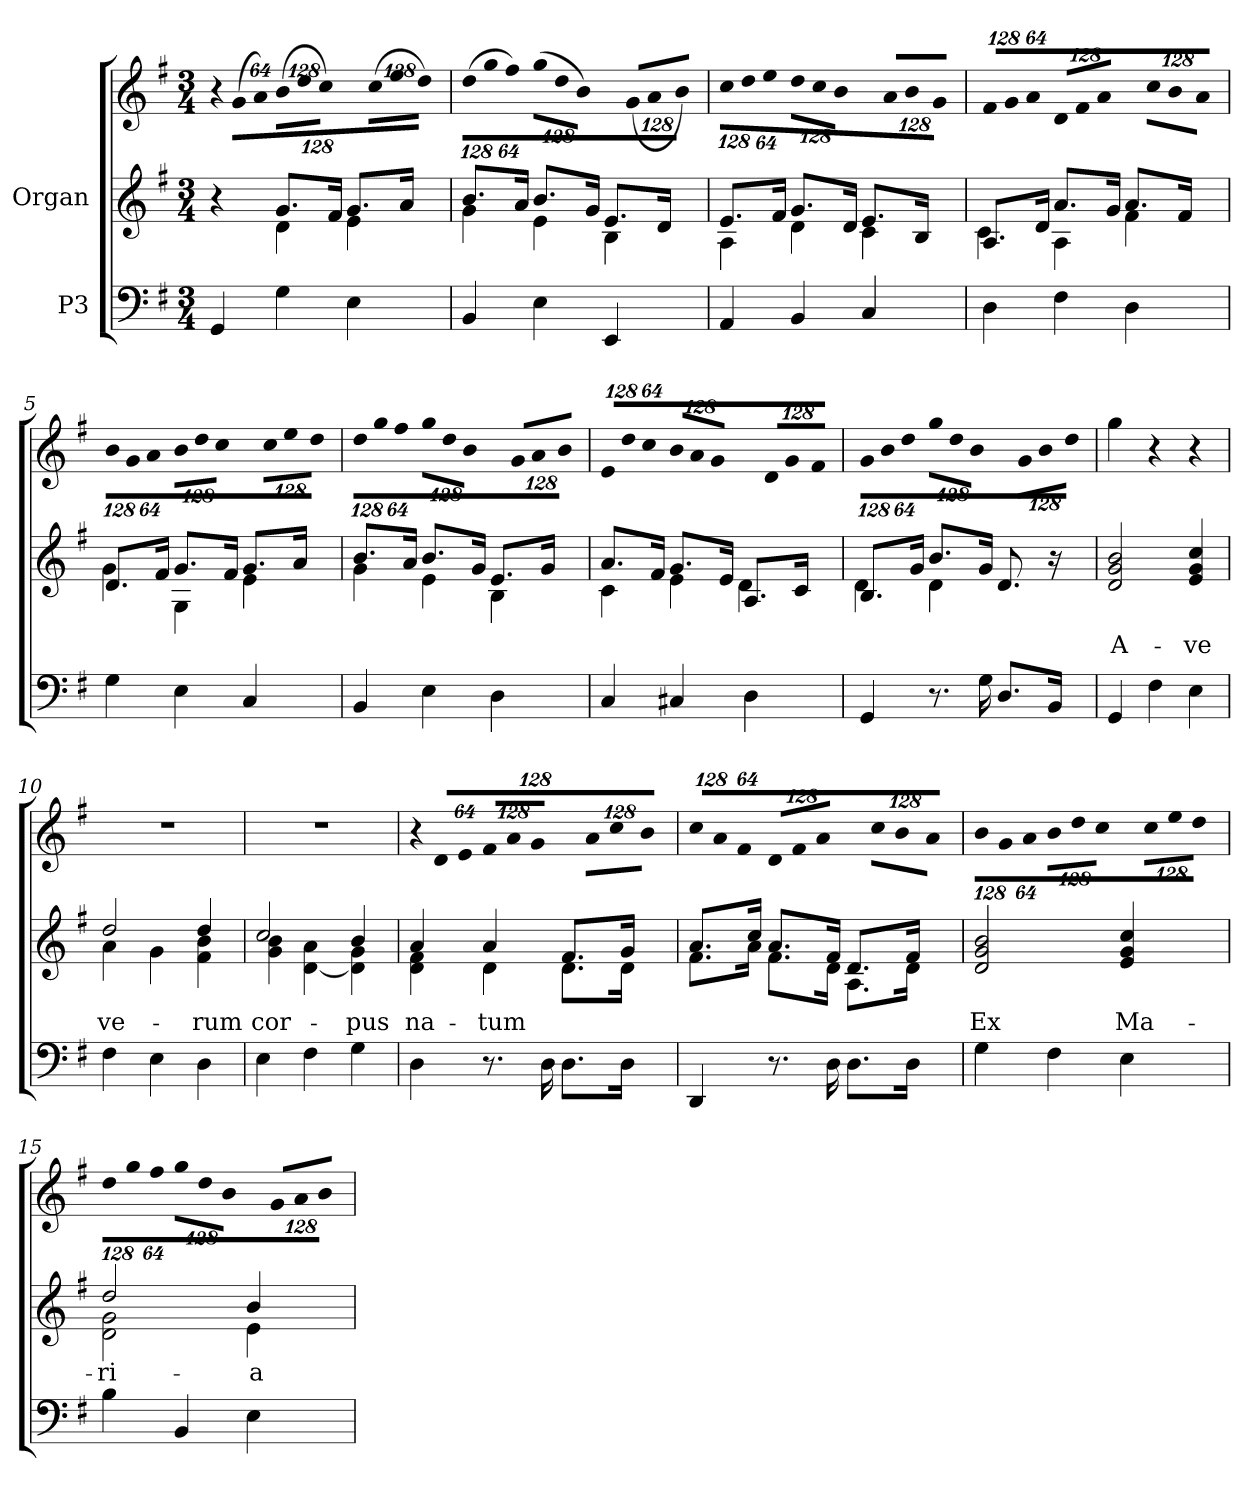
**kern	**kern	**text	**kern
*part2	*part1	*part1	*part1
*staff3	*staff2	*staff2	*staff1
*I"P3	*I"Organ	*	*
!!LO:PB:g=z
*clefF4	*clefG2	*	*clefG2
*k[f#]	*k[f#]	*	*k[f#]
*G:	*G:	*	*G:
*M3/4	*M3/4	*	*M3/4
=1	=1	=1	=1
*	*^	*	*
*	*	*	*	*Xbrackettup
!	!	!	!	!LO:N:vis=8
4GGi/	4r	4ryy	.	1024%85r
!	!	!	!	!LO:N:vis=8
.	.	.	.	(1024%85gi/L
!	!	!	!	!LO:N:vis=8
.	.	.	.	512%43ai/J)
!	!	!	!	!LO:N:vis=8
4Gi\	8.gi/L	4di\	.	(1024%85bi\L
!	!	!	!	!LO:N:vis=8
.	.	.	.	1024%85ddi\
!	!	!	!	!LO:N:vis=8
.	.	.	.	512%43cci\J)
.	16f#i/Jk	.	.	.
!	!	!	!	!LO:N:vis=8
4Ei\	8.gi/L	4ei\	.	(1024%85cci\L
!	!	!	!	!LO:N:vis=8
.	.	.	.	1024%85eei\
!	!	!	!	!LO:N:vis=8
.	.	.	.	512%43ddi\J)
.	16ai/Jk	.	.	.
=2	=2	=2	=2	=2
!	!	!	!	!LO:N:vis=8
4BBi/	8.bi/L	4gi\	.	(1024%85ddi\L
!	!	!	!	!LO:N:vis=8
.	.	.	.	1024%85ggi\
!	!	!	!	!LO:N:vis=8
.	.	.	.	512%43ff#i\J)
.	16ai/Jk	.	.	.
!	!	!	!	!LO:N:vis=8
4Ei\	8.bi/L	4ei\	.	(1024%85ggi\L
!	!	!	!	!LO:N:vis=8
.	.	.	.	1024%85ddi\
!	!	!	!	!LO:N:vis=8
.	.	.	.	512%43bi\J)
.	16gi/Jk	.	.	.
!	!	!	!	!LO:N:vis=8
4EEi/	8.ei/L	4Bi\	.	(1024%85gi/L
!	!	!	!	!LO:N:vis=8
.	.	.	.	1024%85ai/
!	!	!	!	!LO:N:vis=8
.	.	.	.	512%43bi/J)
.	16di/Jk	.	.	.
=3	=3	=3	=3	=3
!	!	!	!	!LO:N:vis=8
4AAi/	8.ei/L	4Ai\	.	1024%85cci\L
!	!	!	!	!LO:N:vis=8
.	.	.	.	1024%85ddi\
!	!	!	!	!LO:N:vis=8
.	.	.	.	512%43eei\J
.	16f#i/Jk	.	.	.
!	!	!	!	!LO:N:vis=8
4BBi/	8.gi/L	4di\	.	1024%85ddi\L
!	!	!	!	!LO:N:vis=8
.	.	.	.	1024%85cci\
!	!	!	!	!LO:N:vis=8
.	.	.	.	512%43bi\J
.	16di/Jk	.	.	.
!	!	!	!	!LO:N:vis=8
4Ci/	8.ei/L	4ci\	.	1024%85ai/L
!	!	!	!	!LO:N:vis=8
.	.	.	.	1024%85bi/
!	!	!	!	!LO:N:vis=8
.	.	.	.	512%43gi/J
.	16Bi/Jk	.	.	.
=4	=4	=4	=4	=4
!	!	!	!	!LO:N:vis=8
4Di\	8.Ai/L	4ci\	.	1024%85f#i/L
!	!	!	!	!LO:N:vis=8
.	.	.	.	1024%85gi/
!	!	!	!	!LO:N:vis=8
.	.	.	.	512%43ai/J
.	16di/Jk	.	.	.
!	!	!	!	!LO:N:vis=8
4F#i\	8.ai/L	4Ai\	.	1024%85di/L
!	!	!	!	!LO:N:vis=8
.	.	.	.	1024%85f#i/
!	!	!	!	!LO:N:vis=8
.	.	.	.	512%43ai/J
.	16gi/Jk	.	.	.
!	!	!	!	!LO:N:vis=8
4Di\	8.ai/L	4f#i\	.	1024%85cci\L
!	!	!	!	!LO:N:vis=8
.	.	.	.	1024%85bi\
!	!	!	!	!LO:N:vis=8
.	.	.	.	512%43ai\J
.	16f#i/Jk	.	.	.
!!LO:LB:g=z
=5	=5	=5	=5	=5
!	!	!	!	!LO:N:vis=8
4Gi\	8.di/L	4gi\	.	1024%85bi/L
!	!	!	!	!LO:N:vis=8
.	.	.	.	1024%85gi/
!	!	!	!	!LO:N:vis=8
.	.	.	.	512%43ai/J
.	16f#i/Jk	.	.	.
!	!	!	!	!LO:N:vis=8
4Ei\	8.gi/L	4Gi\	.	1024%85bi\L
!	!	!	!	!LO:N:vis=8
.	.	.	.	1024%85ddi\
!	!	!	!	!LO:N:vis=8
.	.	.	.	512%43cci\J
.	16f#i/Jk	.	.	.
!	!	!	!	!LO:N:vis=8
4Ci/	8.gi/L	4ei\	.	1024%85cci\L
!	!	!	!	!LO:N:vis=8
.	.	.	.	1024%85eei\
!	!	!	!	!LO:N:vis=8
.	.	.	.	512%43ddi\J
.	16ai/Jk	.	.	.
=6	=6	=6	=6	=6
!	!	!	!	!LO:N:vis=8
4BBi/	8.bi/L	4gi\	.	1024%85ddi\L
!	!	!	!	!LO:N:vis=8
.	.	.	.	1024%85ggi\
!	!	!	!	!LO:N:vis=8
.	.	.	.	512%43ff#i\J
.	16ai/Jk	.	.	.
!	!	!	!	!LO:N:vis=8
4Ei\	8.bi/L	4ei\	.	1024%85ggi\L
!	!	!	!	!LO:N:vis=8
.	.	.	.	1024%85ddi\
!	!	!	!	!LO:N:vis=8
.	.	.	.	512%43bi\J
.	16gi/Jk	.	.	.
!	!	!	!	!LO:N:vis=8
4Di\	8.ei/L	4Bi\	.	1024%85gi/L
!	!	!	!	!LO:N:vis=8
.	.	.	.	1024%85ai/
!	!	!	!	!LO:N:vis=8
.	.	.	.	512%43bi/J
.	16gi/Jk	.	.	.
=7	=7	=7	=7	=7
!	!	!	!	!LO:N:vis=8
4Ci/	8.ai/L	4ci\	.	1024%85ei/L
!	!	!	!	!LO:N:vis=8
.	.	.	.	1024%85ddi/
!	!	!	!	!LO:N:vis=8
.	.	.	.	512%43cci/J
.	16f#i/Jk	.	.	.
!	!	!	!	!LO:N:vis=8
4C#Xi/	8.gi/L	4ei\	.	1024%85bi/L
!	!	!	!	!LO:N:vis=8
.	.	.	.	1024%85ai/
!	!	!	!	!LO:N:vis=8
.	.	.	.	512%43gi/J
.	16ei/Jk	.	.	.
!	!	!	!	!LO:N:vis=8
4Di\	8.Ai/L	4di\	.	1024%85di/L
!	!	!	!	!LO:N:vis=8
.	.	.	.	1024%85gi/
!	!	!	!	!LO:N:vis=8
.	.	.	.	512%43f#i/J
.	16ci/Jk	.	.	.
=8	=8	=8	=8	=8
!	!	!	!	!LO:N:vis=8
4GGi/	8.Bi/L	4di\	.	1024%85gi\L
!	!	!	!	!LO:N:vis=8
.	.	.	.	1024%85bi\
!	!	!	!	!LO:N:vis=8
.	.	.	.	512%43ddi\J
.	16gi/Jk	.	.	.
!	!	!	!	!LO:N:vis=8
8.r	8.bi/L	4di\	.	1024%85ggi\L
!	!	!	!	!LO:N:vis=8
.	.	.	.	1024%85ddi\
!	!	!	!	!LO:N:vis=8
.	.	.	.	512%43bi\J
16Gi\	16gi/Jk	.	.	.
!	!	!	!	!LO:N:vis=8
8.Di/L	8.di/	4ryy	.	1024%85gi\L
!	!	!	!	!LO:N:vis=8
.	.	.	.	1024%85bi\
!	!	!	!	!LO:N:vis=8
.	.	.	.	512%43ddi\J
16BBi/Jk	16r	.	.	.
*	*v	*v	*	*
!!LO:LB:g=z
=9	=9	=9	=9
!	!	!LO:LY:a:color=#000000	!
4GGi/	2di/ 2gi 2bi	A-	4ggi\
4F#i\	.	.	4r
!	!	!LO:LY:a:color=#000000	!
4Ei\	4ei/ 4gi 4cci	-ve	4r
=10	=10	=10	=10
!	!	!LO:LY:a:color=#000000	!LO:N:vis=1
*	*^	*	*
4F#i\	2ddi/	4ai\	ve-	2.r
4Ei\	.	4gi\	.	.
!	!	!	!LO:LY:a:color=#000000	!
4Di\	4ddi/	4f#i\ 4bi	-rum	.
=11	=11	=11	=11	=11
!	!	!	!LO:LY:a:color=#000000	!LO:N:vis=1
4Ei\	2cci/	4gi\ 4bi	cor-	2.r
4F#i\	.	[<4di\ 4ai	.	.
!	!	!	!LO:LY:a:color=#000000	!
4Gi\	4bi/	4di\] 4gi	-pus	.
=12	=12	=12	=12	=12
!	!	!	!LO:LY:a:color=#000000	!LO:N:vis=8
4Di\	4ai/	4di\ 4f#i	na-	1024%85r
!	!	!	!	!LO:N:vis=8
.	.	.	.	1024%85di/L
!	!	!	!	!LO:N:vis=8
.	.	.	.	512%43ei/J
!	!	!	!LO:LY:a:color=#000000	!LO:N:vis=8
8.r	4ai/	4di\	-tum	1024%85f#i/L
!	!	!	!	!LO:N:vis=8
.	.	.	.	1024%85ai/
!	!	!	!	!LO:N:vis=8
.	.	.	.	512%43gi/J
16Di\	.	.	.	.
!	!	!	!	!LO:N:vis=8
8.Di\L	8.f#i/L	8.di\L	.	1024%85ai\L
!	!	!	!	!LO:N:vis=8
.	.	.	.	1024%85cci\
!	!	!	!	!LO:N:vis=8
.	.	.	.	512%43bi\J
16Di\Jk	16gi/Jk	16di\Jk	.	.
=13	=13	=13	=13	=13
!	!	!	!	!LO:N:vis=8
4DDi/	8.ai/L	8.f#i\L	.	1024%85cci/L
!	!	!	!	!LO:N:vis=8
.	.	.	.	1024%85ai/
!	!	!	!	!LO:N:vis=8
.	.	.	.	512%43f#i/J
.	16cci/Jk	16ai\Jk	.	.
!	!	!	!	!LO:N:vis=8
8.r	8.ai/L	8.f#i\L	.	1024%85di/L
!	!	!	!	!LO:N:vis=8
.	.	.	.	1024%85f#i/
!	!	!	!	!LO:N:vis=8
.	.	.	.	512%43ai/J
16Di\	16f#i/Jk	16di\Jk	.	.
!	!	!	!	!LO:N:vis=8
8.Di\L	8.di/L	8.Ai\L	.	1024%85cci\L
!	!	!	!	!LO:N:vis=8
.	.	.	.	1024%85bi\
!	!	!	!	!LO:N:vis=8
.	.	.	.	512%43ai\J
16Di\Jk	16f#i/Jk	16di\Jk	.	.
*	*v	*v	*	*
!!LO:LB:g=z
=14	=14	=14	=14
*	*^	*	*
!	!	!	!LO:LY:a:color=#000000	!LO:N:vis=8
*	*v	*v	*	*
4Gi\	2di/ 2gi 2bi	Ex	1024%85bi/L
!	!	!	!LO:N:vis=8
.	.	.	1024%85gi/
!	!	!	!LO:N:vis=8
.	.	.	512%43ai/J
!	!	!	!LO:N:vis=8
4F#i\	.	.	1024%85bi\L
!	!	!	!LO:N:vis=8
.	.	.	1024%85ddi\
!	!	!	!LO:N:vis=8
.	.	.	512%43cci\J
!	!	!LO:LY:a:color=#000000	!LO:N:vis=8
4Ei\	4ei/ 4gi 4cci	Ma-	1024%85cci\L
!	!	!	!LO:N:vis=8
.	.	.	1024%85eei\
!	!	!	!LO:N:vis=8
.	.	.	512%43ddi\J
=15	=15	=15	=15
!	!	!LO:LY:a:color=#000000	!LO:N:vis=8
*	*^	*	*
4Bi\	2ddi/	2di\ 2gi	-ri-	1024%85ddi\L
!	!	!	!	!LO:N:vis=8
.	.	.	.	1024%85ggi\
!	!	!	!	!LO:N:vis=8
.	.	.	.	512%43ff#i\J
!	!	!	!	!LO:N:vis=8
4BBi/	.	.	.	1024%85ggi\L
!	!	!	!	!LO:N:vis=8
.	.	.	.	1024%85ddi\
!	!	!	!	!LO:N:vis=8
.	.	.	.	512%43bi\J
!	!	!	!LO:LY:a:color=#000000	!LO:N:vis=8
4Ei\	4bi/	4ei\	-a	1024%85gi/L
!	!	!	!	!LO:N:vis=8
.	.	.	.	1024%85ai/
!	!	!	!	!LO:N:vis=8
.	.	.	.	512%43bi/J
*	*v	*v	*	*
=	=	=	=
*-	*-	*-	*-
